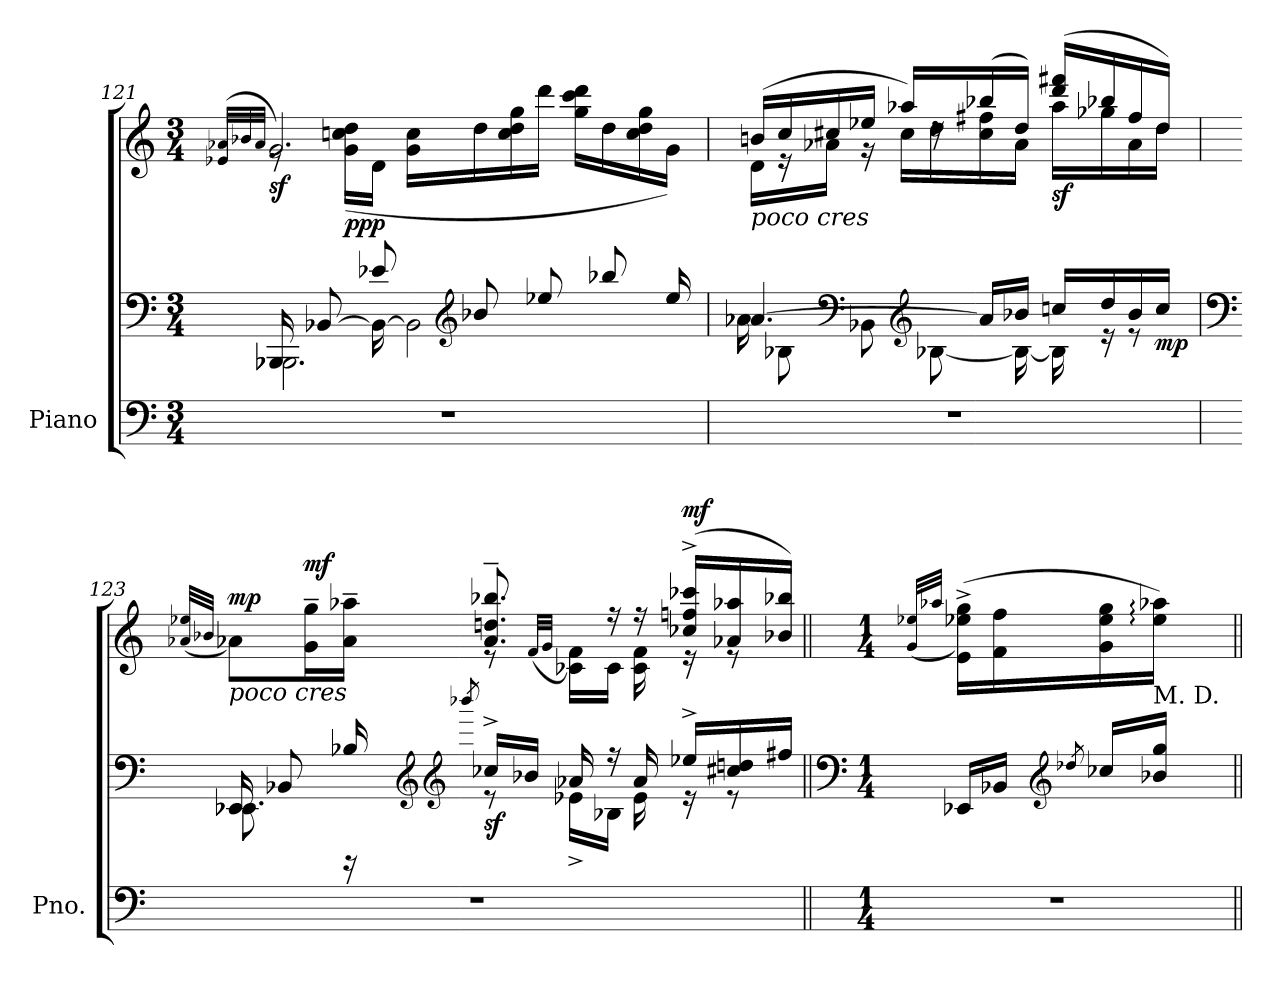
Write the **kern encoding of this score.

**kern	**kern	**kern	**dynam
*part1	*part1	*part1	*part1
*staff3	*staff2	*staff1	*staff1/2/3
*I"Piano	*	*	*
*I'Pno.	*	*	*
*clefF4	*clefF4	*clefG2	*
*k[]	*k[]	*k[]	*
*M3/4	*M3/4	*M3/4	*
=121	=121	=121	=121
.	.	(<32qe-X/ 32qa-X/LLL	.
.	.	32qb-X/	.
.	.	32qa-/JJJ	.
!	!LO:N:head=open	!	!LO:DY:b
*	*^	*^	*
*	*	*^	*	*	*
2.r	16BBB-X/	2.BBB-\	8rEEyy	2.g/)	8re	sf
.	[8BB-X/	.	.	.	.	.
!	!	!	!	!	!	!LO:DY:b
.	.	.	16rEEyy	.	(>16g\ 16ccn\ 16dd\LL	ppp
.	8e-X/	.	16BB-\_	.	16d\JJ	.
.	.	.	2BB-\]	.	16g\ 16cc\LL	.
*	*clefG2	*	*	*	*	*
.	8b-X/	.	.	.	16dd\	.
.	.	.	.	.	16cc\ 16dd\ 16gg\	.
.	8ee-X/	.	.	.	16ddd\JJ	.
.	.	.	.	.	16gg\ 16ccc\ 16ddd\LL	.
.	8bb-X/	.	.	.	16dd\	.
.	.	.	.	.	16cc\ 16dd\ 16gg\	.
.	16ee-/	.	.	.	16g\JJ)	.
*	*	*v	*v	*	*	*
!!LO:LB:g=z	!!
=122	=122	=122	=122	=122	=122
!	!	!	!LO:TX:b:i:t=poco cres	!	!
!	!	!LO:N:head=solid	!	!	!LO:DY:a=2
!	!	!	!	!	!LO:DY:n=1:b
2.r	[4.a-X/	16a-\	(>16bn/LL	16d\LL	mp p
.	.	8B-X\	16cc/	16r	.
.	.	.	16cc#X/	16a-X\JJ	.
*	*clefF4	*	*	*	*
.	.	8BB-X\	16ee-X/JJ	16r	.
.	.	.	16aa-X/LL)	16cc#\LL	.
*	*clefG2	*	*	*	*
.	.	[8B-X\	16rdd	16dd\	.
.	16a-/LL]	.	(>16bb-X/	16cc#\ 16ff#X\	.
.	16b-X/JJ	16B-\_	16dd/JJ)	16a-\JJ	.
!	!	!	!	!	!LO:DY:n=2:b
.	16ccn/LL	16B-\]	(>16ddd/ 16fff#X/LL	16aa-\LL	sf
.	16dd/	16re	16bb-X/	16gg-X\	.
.	16b-/	8re	16ff#/	16a-\	.
!	!	!	!	!	!LO:DY:n=3:b=2
.	16cc/JJ	.	16dd/JJ)	16dd\JJ	mp
=123	=123	=123	=123	=123	=123
*	*clefF4	*	*	*	*
.	.	.	(<32qa-X/ 32qee-X/LLL	.	.
.	.	.	32qb-X/JJJ	.	.
!	!	!	!LO:TX:b:i:t=poco cres	!	!
!	!LO:N:head=solid	!	!	!	!LO:DY:a
2.r	16EE-X/	8.EE-\	8a-\L)	4rgyy	mp
.	8BB-X/	.	.	.	.
!	!	!	!	!	!LO:DY:a
.	.	.	16g\~ 16gg\~L	.	mf
.	16B-X/	16rBBBB	16a-\~ 16aa-X\~JJ	.	.
.	8qdd-X/	.	.	.	.
*	*clefG2	*	*	*	*
!	!	!	!	!	!LO:DY:b=2
.	16cc-X^/LL	8re	8.a-/~ 8.ddn/~ 8.bb-X/~	8re	sf
.	16b-X/JJ	.	.	.	.
.	.	.	.	(<32qf/LLL	.
.	.	.	.	32qg/JJJ	.
!	!	!	!	!	!LO:DY:b=2
!	!	!	!	!	!LO:DY:n=1:a
.	16a-X/	16e-X^\LL	.	16c-X\ 16f\LL)	sf mp
.	16r	16B-X\JJ	16r	16c-\JJ	.
.	16a-/	16e-\	16r	16c-\ 16f\	.
!	!	!	!	!	!LO:DY:n=2:a
.	16ee-X^/LL	16re	(>16cc-X/^ 16ffn/^ 16ccc-X/^LL	16re	mf
.	16cc#X/ 16ddni/	8re	16a-X/ 16aa-X/	8re	.
.	16ff#X/JJ	.	16b-X/ 16bb-X/JJ)	.	.
*	*v	*v	*	*	*
*	*	*v	*v	*
=124||	=124||	=124||	=124||
*	*clefF4	*	*
*M1/4	*M1/4	*M1/4	*
.	.	(>32qg/ 32qee-X/LLL	.
.	.	32qaa-X/JJJ	.
4r	16EE-X/LL	(>16e\^ 16ee-\^ 16gg\^LL)	.
.	16BB-X/JJ	16f\ 16ff\	.
*	*clefG2	*	*
.	8qdd-X/	.	.
.	16cc-X/LL	16g\ 16ee-\ 16gg\	.
!	!	!LO:TX:b:t=M.  D.	!
.	16b-X/ 16gg/JJ	16ee-\: 16aa-\:JJ)	.
=||	=||	=||	=||
*-	*-	*-	*-
